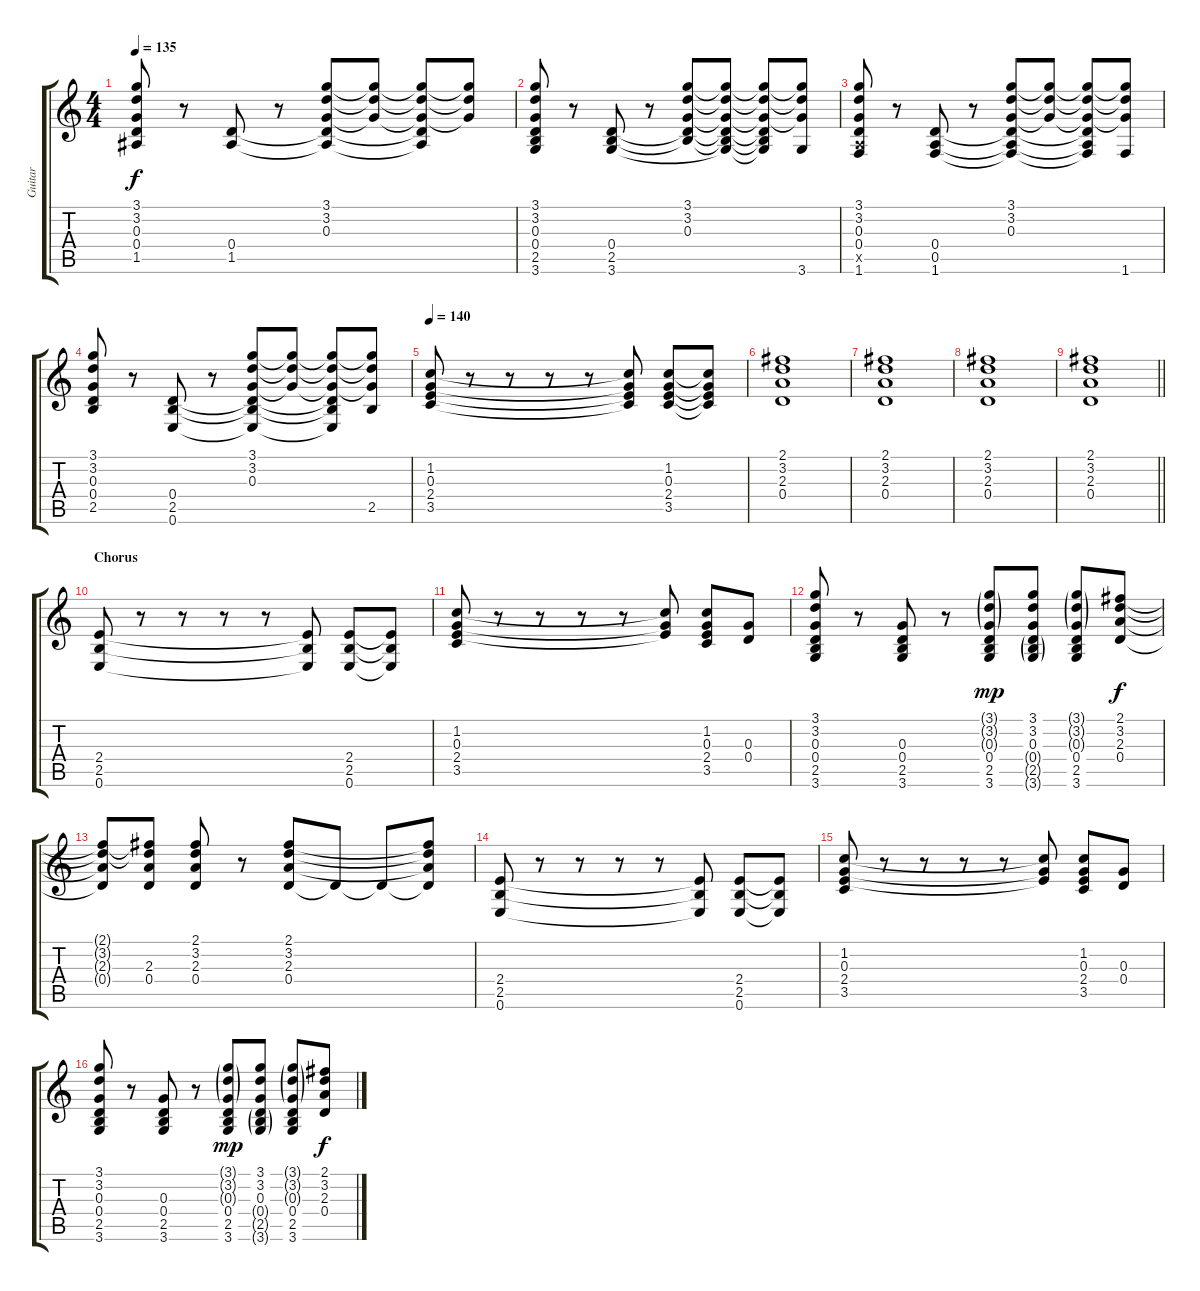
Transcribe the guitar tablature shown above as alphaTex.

\track ("Guitar" "Guitar") {instrument acousticguitarsteel}
\staff {score tabs}
\tuning (E4 B3 G3 D3 A2 E2) {hide}
\ts (4 4)
\tempo 135
\clef g2
\ks c
(3.1 3.2 0.3 0.4 1.5).8{dy f} r.8 (0.4 1.5).8 r.8 (3.1 3.2 0.3 0.4{t} 1.5{t}).8 (3.1{t} 3.2{t} 0.3{t}).8 (3.1{t} 3.2{t} 0.3{t} 0.4{t} 1.5{t}).8 (3.1{t} 3.2{t} 0.3{t}).8 |
(3.1 3.2 0.3 0.4 2.5 3.6).8 r.8 (0.4 2.5 3.6).8 r.8 (3.1 3.2 0.3 0.4{t} 2.5{t}).8 (3.1{t} 3.2{t} 0.3{t} 0.4{t} 2.5{t} 3.6{t}).8 (3.1{t} 3.2{t} 0.3{t} 0.4{t} 2.5{t} 3.6{t}).8 (3.1{t} 3.2{t} 0.3{t} 3.6).8 |
(3.1 3.2 0.3 0.4 0.5{x} 1.6).8 r.8 (0.4 0.5 1.6).8 r.8 (3.1 3.2 0.3 0.4{t} 0.5{t} 1.6{t}).8 (3.1{t} 3.2{t} 0.3{t}).8 (3.1{t} 3.2{t} 0.3{t} 0.4{t} 0.5{t} 1.6{t}).8 (3.1{t} 3.2{t} 0.3{t} 1.6).8 |
(3.1 3.2 0.3 0.4 2.5).8 r.8 (0.4 2.5 0.6).8 r.8 (3.1 3.2 0.3 0.4{t} 2.5{t} 0.6{t}).8 (3.1{t} 3.2{t} 0.3{t}).8 (3.1{t} 3.2{t} 0.3{t} 0.4{t} 2.5{t} 0.6{t}).8 (3.1{t} 3.2{t} 0.3{t} 2.5).8 |
\tempo 140
(1.2 0.3 2.4 3.5).8 r.8 r.8 r.8 r.8 (1.2{t} 0.3{t} 2.4{t} 3.5{t}).8 (1.2 0.3 2.4 3.5).8 (1.2{t} 0.3{t} 2.4{t} 3.5{t}).8 |
(2.1 3.2 2.3 0.4).1 |
(2.1 3.2 2.3 0.4).1 |
(2.1 3.2 2.3 0.4).1 |
\barLineRight lightlight
(2.1 3.2 2.3 0.4).1 |
\section ("" "Chorus")
(2.4 2.5 0.6).8 r.8 r.8 r.8 r.8 (2.4{t} 2.5{t} 0.6{t}).8 (2.4 2.5 0.6).8 (2.4{t} 2.5{t} 0.6{t}).8 |
(1.2 0.3 2.4 3.5).8 r.8 r.8 r.8 r.8 (1.2{t} 0.3{t} 2.4{t}).8 (1.2 0.3 2.4 3.5).8 (0.3 0.4).8 |
(3.1 3.2 0.3 0.4 2.5 3.6).8 r.8 (0.3 0.4 2.5 3.6).8 r.8 (3.1{g} 3.2{g} 0.3{g} 0.4 2.5 3.6).8{dy mp} (3.1 3.2 0.3 0.4{g} 2.5{g} 3.6{g}).8 (3.1{g} 3.2{g} 0.3{g} 0.4 2.5 3.6).8 (2.1 3.2 2.3 0.4).8{dy f} |
(2.1{t} 3.2{t} 2.3{t} 0.4{t}).8 (2.1{t} 3.2{t} 2.3 0.4).8 (2.1 3.2 2.3 0.4).8 r.8 (2.1 3.2 2.3 0.4).8 0.4{t}.8 0.4{t}.8 (2.1{t} 3.2{t} 2.3{t} 0.4{t}).8 |
(2.4 2.5 0.6).8 r.8 r.8 r.8 r.8 (2.4{t} 2.5{t} 0.6{t}).8 (2.4 2.5 0.6).8 (2.4{t} 2.5{t} 0.6{t}).8 |
(1.2 0.3 2.4 3.5).8 r.8 r.8 r.8 r.8 (1.2{t} 0.3{t} 2.4{t}).8 (1.2 0.3 2.4 3.5).8 (0.3 0.4).8 |
(3.1 3.2 0.3 0.4 2.5 3.6).8 r.8 (0.3 0.4 2.5 3.6).8 r.8 (3.1{g} 3.2{g} 0.3{g} 0.4 2.5 3.6).8{dy mp} (3.1 3.2 0.3 0.4{g} 2.5{g} 3.6{g}).8 (3.1{g} 3.2{g} 0.3{g} 0.4 2.5 3.6).8 (2.1 3.2 2.3 0.4).8{dy f}
